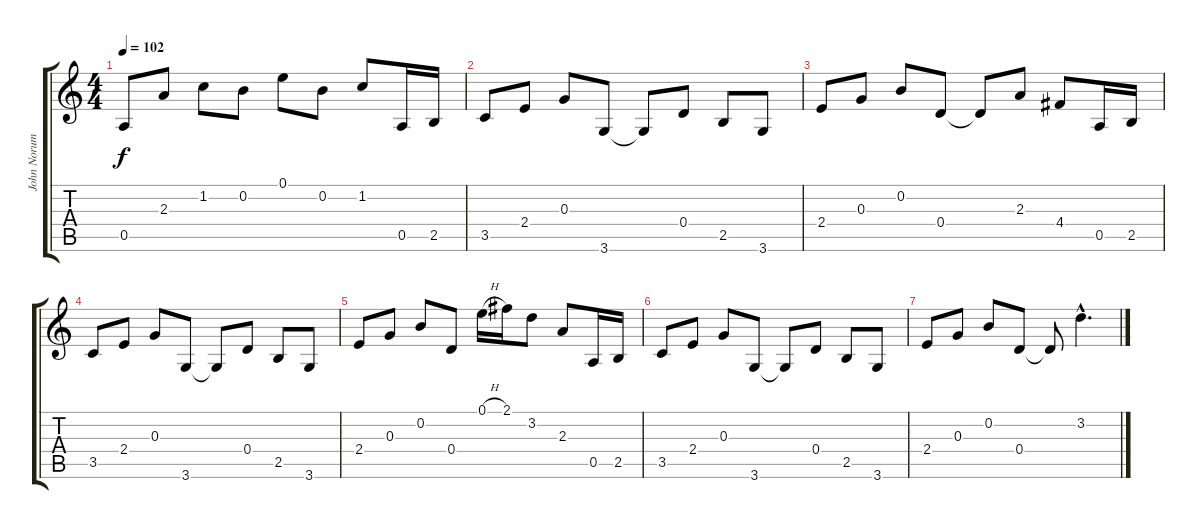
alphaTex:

\track ("John Norum Acoustic Gtr" "John Norum") {instrument acousticguitarsteel}
\staff {score tabs}
\tuning (E4 B3 G3 D3 A2 E2) {hide}
\ts (4 4)
\tempo 102
\clef g2
\ks c
0.5.8{dy f instrument acousticguitarsteel} 2.3.8 1.2.8 0.2.8 0.1.8 0.2.8 1.2.8 0.5.16 2.5.16 |
3.5.8 2.4.8 0.3.8 3.6.8 3.6{t}.8 0.4.8 2.5.8 3.6.8 |
2.4.8 0.3.8 0.2.8 0.4.8 0.4{t}.8 2.3.8 4.4.8 0.5.16 2.5.16 |
3.5.8 2.4.8 0.3.8 3.6.8 3.6{t}.8 0.4.8 2.5.8 3.6.8 |
2.4.8 0.3.8 0.2.8 0.4.8 0.1{h}.16 2.1.16 3.2.8 2.3.8 0.5.16 2.5.16 |
3.5.8 2.4.8 0.3.8 3.6.8 3.6{t}.8 0.4.8 2.5.8 3.6.8 |
2.4.8 0.3.8 0.2.8 0.4.8 0.4{t}.8 3.2{hac}.4{d}
